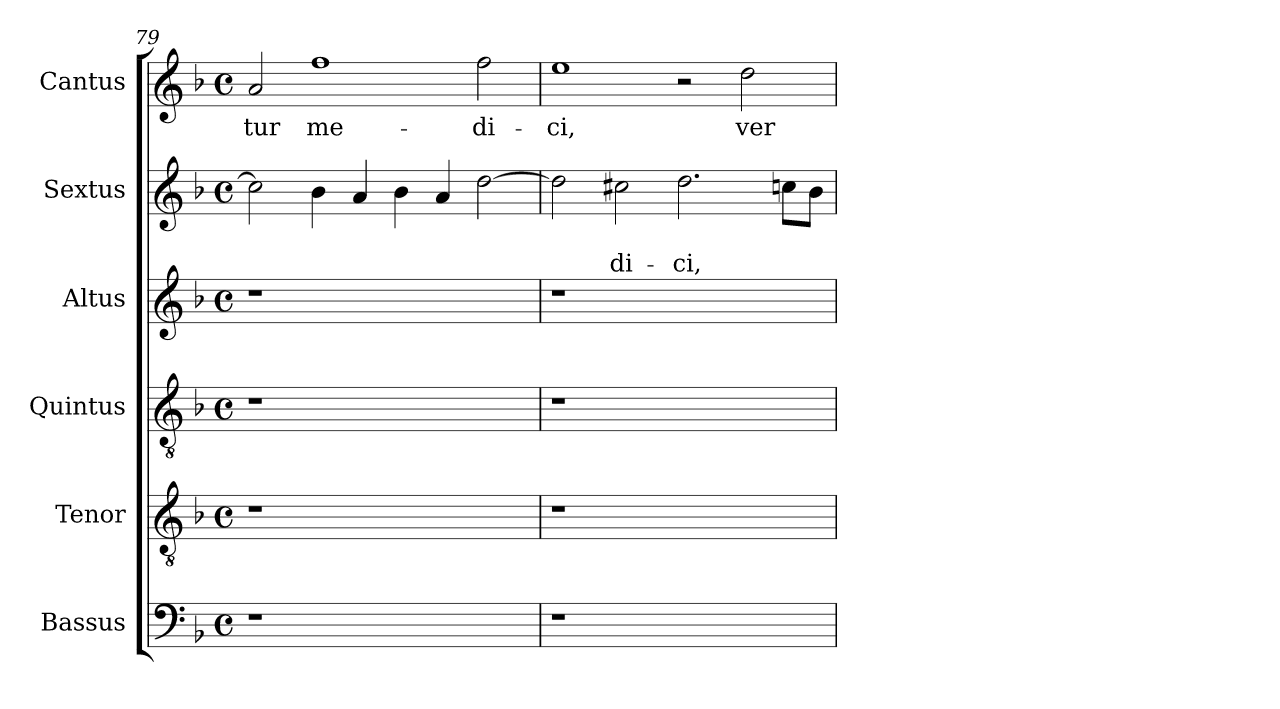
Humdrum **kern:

**kern	**kern	**kern	**kern	**kern	**text	**text	**kern	**text
*part6	*part5	*part4	*part3	*part2	*part2	*part2	*part1	*part1
*staff6	*staff5	*staff4	*staff3	*staff2	*staff2	*staff2	*staff1	*staff1
*I"Bassus	*I"Tenor	*I"Quintus	*I"Altus	*I"Sextus	*	*	*I"Cantus	*
*I'Bassus	*I'Tenor	*I'Quintus	*I'Altus	*I'Sextus	*	*	*I'Cantus	*
*clefF4	*clefGv2	*clefGv2	*clefG2	*clefG2	*	*	*clefG2	*
*k[b-]	*k[b-]	*k[b-]	*k[b-]	*k[b-]	*	*	*k[b-]	*
*F:	*F:	*F:	*F:	*F:	*	*	*F:	*
*M4/4	*M4/4	*M4/4	*M4/4	*M4/4	*	*	*M4/4	*
*met(c)	*met(c)	*met(c)	*met(c)	*met(c)	*	*	*met(c)	*
=79	=79	=79	=79	=79	=79	=79	=79	=79
!	!	!	!	!	!	!	!	!LO:LY:b
1r	1r	1r	1r	2cc\]	.	.	2a/	-tur
!	!	!	!	!	!	!	!	!LO:LY:b
.	.	.	.	4b-\	.	.	1ff	me-
.	.	.	.	4a/	.	.	.	.
1ryy	1ryy	1ryy	1ryy	4b-\	.	.	.	.
.	.	.	.	4a/	.	.	.	.
!	!	!	!	!	!	!	!	!LO:LY:b
.	.	.	.	[>2dd\	.	.	2ff\	-di-
=80!	=80!	=80!	=80!	=80!	=80!	=80!	=80!	=80!
!	!	!	!	!	!	!	!	!LO:LY:b
1r	1r	1r	1r	2dd\]	.	.	1ee	-ci,
!	!	!	!	!	!	!LO:LY:b	!	!
.	.	.	.	2cc#X\	.	-di-	.	.
!	!	!	!	!	!	!LO:LY:b	!	!
1ryy	1ryy	1ryy	1ryy	2.dd\	.	-ci,	2r	.
!	!	!	!	!	!	!	!	!LO:LY:b
.	.	.	.	.	.	.	2dd\	ver-
.	.	.	.	8ccn\L	.	.	.	.
.	.	.	.	8b-\J	.	.	.	.
=!	=!	=!	=!	=!	=!	=!	=!	=!
*-	*-	*-	*-	*-	*-	*-	*-	*-
